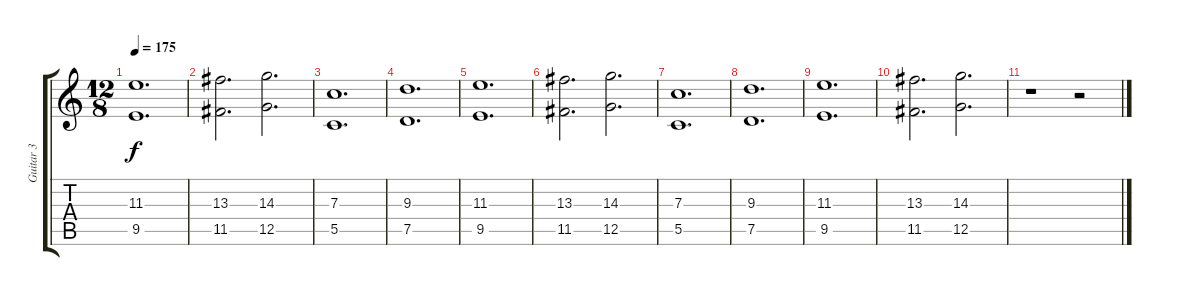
\track ("Guitar 3" "Guitar 3") {instrument distortionguitar}
\staff {score tabs}
\tuning (D4 A3 F3 C3 G2 C2) {hide}
\ts (12 8)
\tempo 175
\clef g2
\ks c
(11.3 9.5).1{d dy f} |
(13.3 11.5).2{d} (14.3 12.5).2{d} |
(7.3 5.5).1{d} |
(9.3 7.5).1{d} |
(11.3 9.5).1{d} |
(13.3 11.5).2{d} (14.3 12.5).2{d} |
(7.3 5.5).1{d} |
(9.3 7.5).1{d} |
(11.3 9.5).1{d} |
(13.3 11.5).2{d} (14.3 12.5).2{d} |
r.1 r.2
